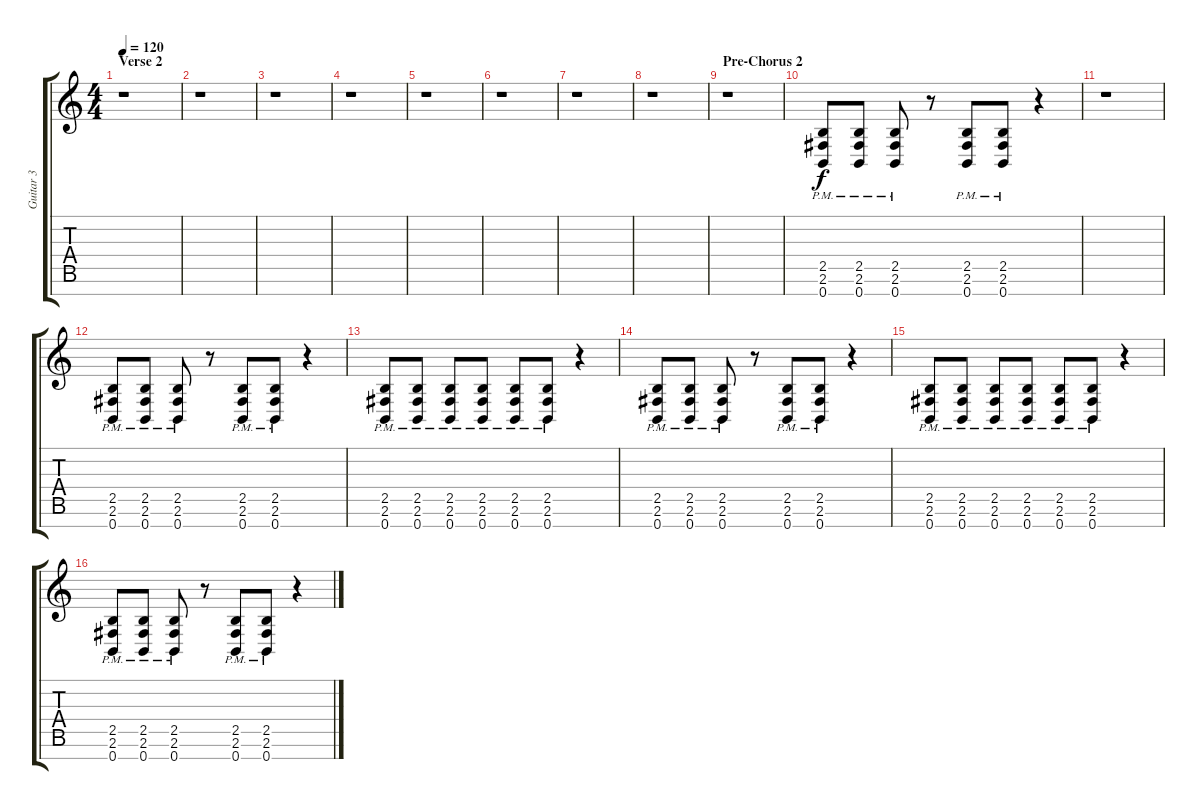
\track ("Guitar 3" "Guitar 3") {instrument overdrivenguitar}
\staff {score tabs}
\tuning (E4 B3 G3 D3 A2 E2 B1) {hide}
\ts (4 4)
\section ("" "Verse 2")
\tempo 120
\clef g2
\ks c
r.1{dy f} |
r.1 |
r.1 |
r.1 |
r.1 |
r.1 |
r.1 |
r.1 |
\section ("" "Pre-Chorus 2")
r.1 |
(2.5{pm} 2.6{pm} 0.7{pm}).8 (2.5{pm} 2.6{pm} 0.7{pm}).8 (2.5{pm} 2.6{pm} 0.7{pm}).8 r.8 (2.5{pm} 2.6{pm} 0.7{pm}).8 (2.5{pm} 2.6{pm} 0.7{pm}).8 r.4 |
r.1 |
(2.5{pm} 2.6{pm} 0.7{pm}).8 (2.5{pm} 2.6{pm} 0.7{pm}).8 (2.5{pm} 2.6{pm} 0.7{pm}).8 r.8 (2.5{pm} 2.6{pm} 0.7{pm}).8 (2.5{pm} 2.6{pm} 0.7{pm}).8 r.4 |
(2.5{pm} 2.6{pm} 0.7{pm}).8{instrument overdrivenguitar} (2.5{pm} 2.6{pm} 0.7{pm}).8 (2.5{pm} 2.6{pm} 0.7{pm}).8 (2.5{pm} 2.6{pm} 0.7{pm}).8 (2.5{pm} 2.6{pm} 0.7{pm}).8 (2.5{pm} 2.6{pm} 0.7{pm}).8 r.4 |
(2.5{pm} 2.6{pm} 0.7{pm}).8 (2.5{pm} 2.6{pm} 0.7{pm}).8 (2.5{pm} 2.6{pm} 0.7{pm}).8 r.8 (2.5{pm} 2.6{pm} 0.7{pm}).8 (2.5{pm} 2.6{pm} 0.7{pm}).8 r.4 |
(2.5{pm} 2.6{pm} 0.7{pm}).8 (2.5{pm} 2.6{pm} 0.7{pm}).8 (2.5{pm} 2.6{pm} 0.7{pm}).8 (2.5{pm} 2.6{pm} 0.7{pm}).8 (2.5{pm} 2.6{pm} 0.7{pm}).8 (2.5{pm} 2.6{pm} 0.7{pm}).8 r.4 |
(2.5{pm} 2.6{pm} 0.7{pm}).8 (2.5{pm} 2.6{pm} 0.7{pm}).8 (2.5{pm} 2.6{pm} 0.7{pm}).8 r.8 (2.5{pm} 2.6{pm} 0.7{pm}).8 (2.5{pm} 2.6{pm} 0.7{pm}).8 r.4
